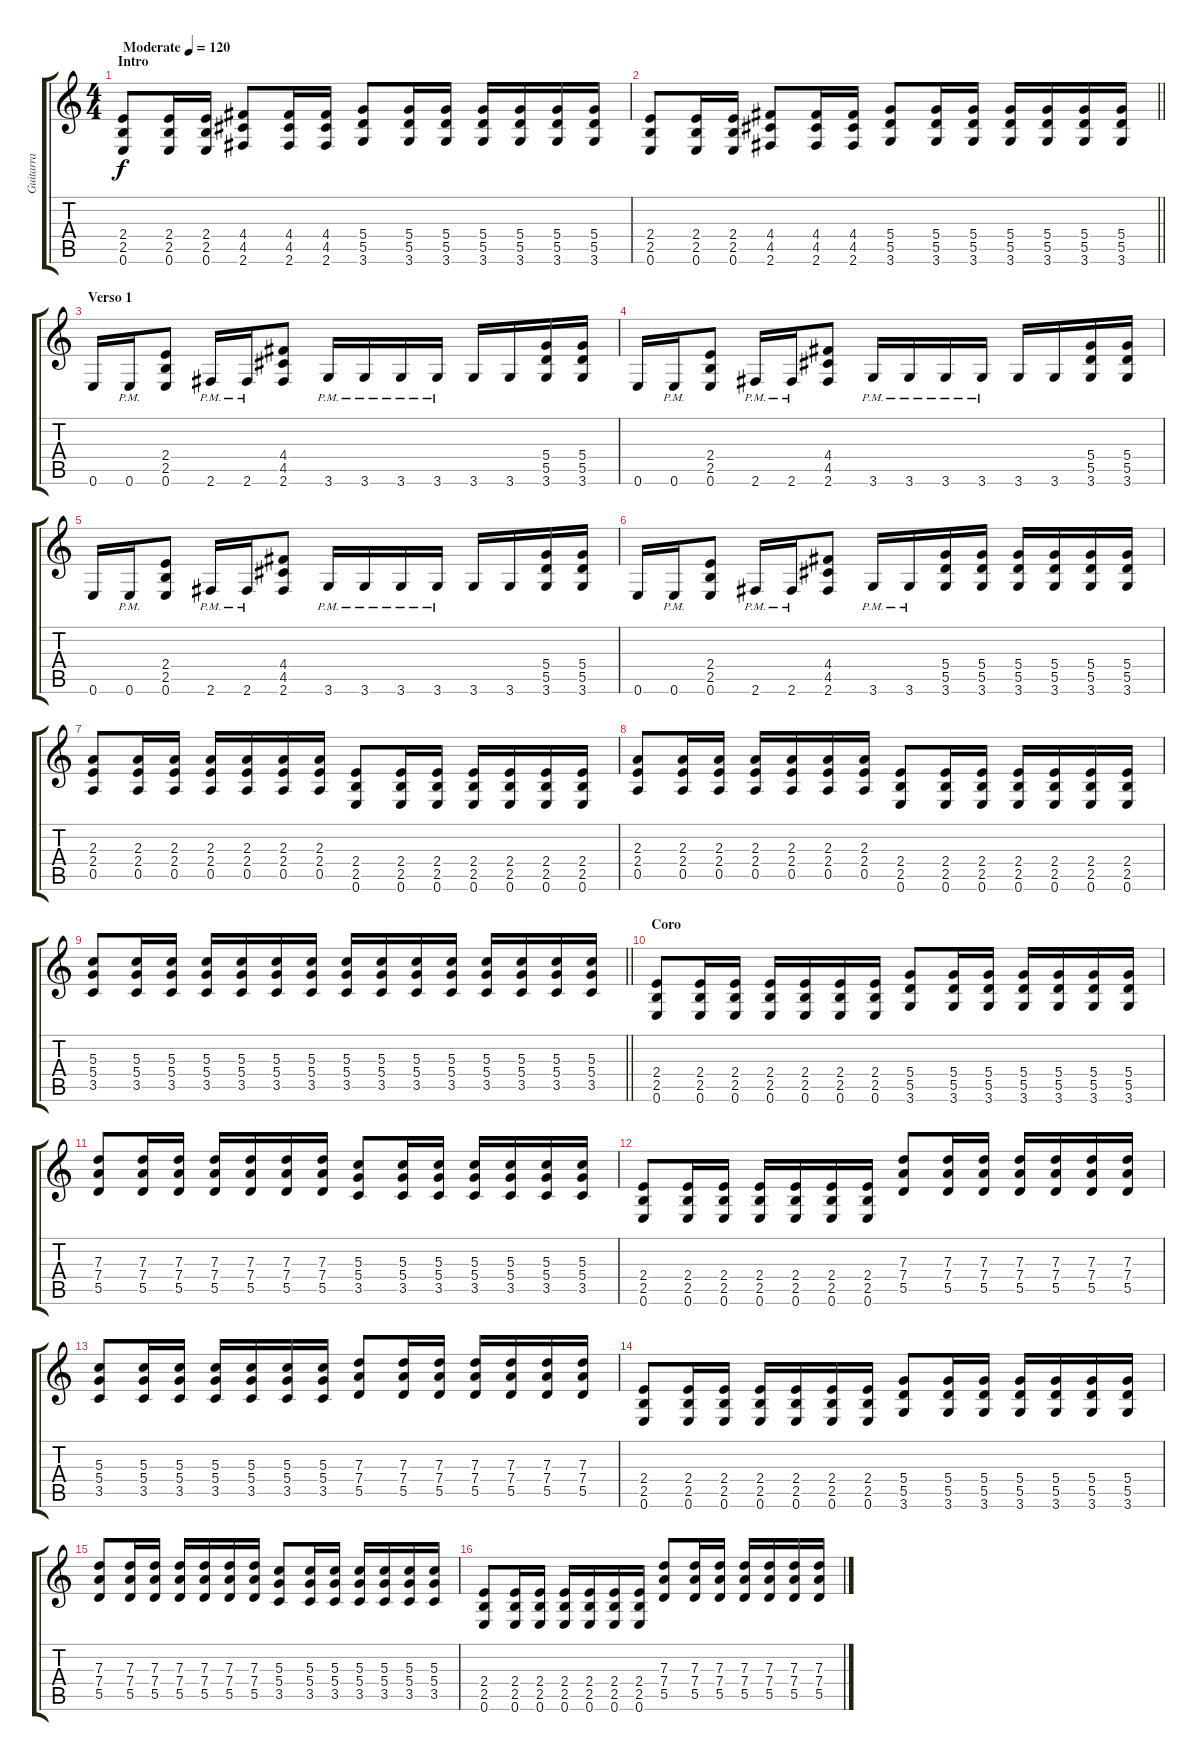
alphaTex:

\track ("Guitarra" "Guitarra") {instrument distortionguitar}
\staff {score tabs}
\tuning (E4 B3 G3 D3 A2 E2) {hide}
\ts (4 4)
\section ("" "Intro")
\tempo (120 "Moderate")
\clef g2
\ks c
(2.4 2.5 0.6).8{dy f instrument distortionguitar} (2.4 2.5 0.6).16 (2.4 2.5 0.6).16 (4.4 4.5 2.6).8 (4.4 4.5 2.6).16 (4.4 4.5 2.6).16 (5.4 5.5 3.6).8 (5.4 5.5 3.6).16 (5.4 5.5 3.6).16 (5.4 5.5 3.6).16 (5.4 5.5 3.6).16 (5.4 5.5 3.6).16 (5.4 5.5 3.6).16 |
\barLineRight lightlight
(2.4 2.5 0.6).8 (2.4 2.5 0.6).16 (2.4 2.5 0.6).16 (4.4 4.5 2.6).8 (4.4 4.5 2.6).16 (4.4 4.5 2.6).16 (5.4 5.5 3.6).8 (5.4 5.5 3.6).16 (5.4 5.5 3.6).16 (5.4 5.5 3.6).16 (5.4 5.5 3.6).16 (5.4 5.5 3.6).16 (5.4 5.5 3.6).16 |
\section ("" "Verso 1")
0.6.16 0.6{pm}.16 (2.4 2.5 0.6).8 2.6{pm}.16 2.6{pm}.16 (4.4 4.5 2.6).8 3.6{pm}.16 3.6{pm}.16 3.6{pm}.16 3.6{pm}.16 3.6.16 3.6.16 (5.4 5.5 3.6).16 (5.4 5.5 3.6).16 |
0.6.16 0.6{pm}.16 (2.4 2.5 0.6).8 2.6{pm}.16 2.6{pm}.16 (4.4 4.5 2.6).8 3.6{pm}.16 3.6{pm}.16 3.6{pm}.16 3.6{pm}.16 3.6.16 3.6.16 (5.4 5.5 3.6).16 (5.4 5.5 3.6).16 |
0.6.16 0.6{pm}.16 (2.4 2.5 0.6).8 2.6{pm}.16 2.6{pm}.16 (4.4 4.5 2.6).8 3.6{pm}.16 3.6{pm}.16 3.6{pm}.16 3.6{pm}.16 3.6.16 3.6.16 (5.4 5.5 3.6).16 (5.4 5.5 3.6).16 |
0.6.16 0.6{pm}.16 (2.4 2.5 0.6).8 2.6{pm}.16 2.6{pm}.16 (4.4 4.5 2.6).8 3.6{pm}.16 3.6{pm}.16 (5.4 5.5 3.6).16 (5.4 5.5 3.6).16 (5.4 5.5 3.6).16 (5.4 5.5 3.6).16 (5.4 5.5 3.6).16 (5.4 5.5 3.6).16 |
(2.3 2.4 0.5).8 (2.3 2.4 0.5).16 (2.3 2.4 0.5).16 (2.3 2.4 0.5).16 (2.3 2.4 0.5).16 (2.3 2.4 0.5).16 (2.3 2.4 0.5).16 (2.4 2.5 0.6).8 (2.4 2.5 0.6).16 (2.4 2.5 0.6).16 (2.4 2.5 0.6).16 (2.4 2.5 0.6).16 (2.4 2.5 0.6).16 (2.4 2.5 0.6).16 |
(2.3 2.4 0.5).8 (2.3 2.4 0.5).16 (2.3 2.4 0.5).16 (2.3 2.4 0.5).16 (2.3 2.4 0.5).16 (2.3 2.4 0.5).16 (2.3 2.4 0.5).16 (2.4 2.5 0.6).8 (2.4 2.5 0.6).16 (2.4 2.5 0.6).16 (2.4 2.5 0.6).16 (2.4 2.5 0.6).16 (2.4 2.5 0.6).16 (2.4 2.5 0.6).16 |
\barLineRight lightlight
(5.3 5.4 3.5).8 (5.3 5.4 3.5).16 (5.3 5.4 3.5).16 (5.3 5.4 3.5).16 (5.3 5.4 3.5).16 (5.3 5.4 3.5).16 (5.3 5.4 3.5).16 (5.3 5.4 3.5).16 (5.3 5.4 3.5).16 (5.3 5.4 3.5).16 (5.3 5.4 3.5).16 (5.3 5.4 3.5).16 (5.3 5.4 3.5).16 (5.3 5.4 3.5).16 (5.3 5.4 3.5).16 |
\section ("" "Coro")
(2.4 2.5 0.6).8 (2.4 2.5 0.6).16 (2.4 2.5 0.6).16 (2.4 2.5 0.6).16 (2.4 2.5 0.6).16 (2.4 2.5 0.6).16 (2.4 2.5 0.6).16 (5.4 5.5 3.6).8 (5.4 5.5 3.6).16 (5.4 5.5 3.6).16 (5.4 5.5 3.6).16 (5.4 5.5 3.6).16 (5.4 5.5 3.6).16 (5.4 5.5 3.6).16 |
(7.3 7.4 5.5).8 (7.3 7.4 5.5).16 (7.3 7.4 5.5).16 (7.3 7.4 5.5).16 (7.3 7.4 5.5).16 (7.3 7.4 5.5).16 (7.3 7.4 5.5).16 (5.3 5.4 3.5).8 (5.3 5.4 3.5).16 (5.3 5.4 3.5).16 (5.3 5.4 3.5).16 (5.3 5.4 3.5).16 (5.3 5.4 3.5).16 (5.3 5.4 3.5).16 |
(2.4 2.5 0.6).8 (2.4 2.5 0.6).16 (2.4 2.5 0.6).16 (2.4 2.5 0.6).16 (2.4 2.5 0.6).16 (2.4 2.5 0.6).16 (2.4 2.5 0.6).16 (7.3 7.4 5.5).8 (7.3 7.4 5.5).16 (7.3 7.4 5.5).16 (7.3 7.4 5.5).16 (7.3 7.4 5.5).16 (7.3 7.4 5.5).16 (7.3 7.4 5.5).16 |
(5.3 5.4 3.5).8 (5.3 5.4 3.5).16 (5.3 5.4 3.5).16 (5.3 5.4 3.5).16 (5.3 5.4 3.5).16 (5.3 5.4 3.5).16 (5.3 5.4 3.5).16 (7.3 7.4 5.5).8 (7.3 7.4 5.5).16 (7.3 7.4 5.5).16 (7.3 7.4 5.5).16 (7.3 7.4 5.5).16 (7.3 7.4 5.5).16 (7.3 7.4 5.5).16 |
(2.4 2.5 0.6).8 (2.4 2.5 0.6).16 (2.4 2.5 0.6).16 (2.4 2.5 0.6).16 (2.4 2.5 0.6).16 (2.4 2.5 0.6).16 (2.4 2.5 0.6).16 (5.4 5.5 3.6).8 (5.4 5.5 3.6).16 (5.4 5.5 3.6).16 (5.4 5.5 3.6).16 (5.4 5.5 3.6).16 (5.4 5.5 3.6).16 (5.4 5.5 3.6).16 |
(7.3 7.4 5.5).8 (7.3 7.4 5.5).16 (7.3 7.4 5.5).16 (7.3 7.4 5.5).16 (7.3 7.4 5.5).16 (7.3 7.4 5.5).16 (7.3 7.4 5.5).16 (5.3 5.4 3.5).8 (5.3 5.4 3.5).16 (5.3 5.4 3.5).16 (5.3 5.4 3.5).16 (5.3 5.4 3.5).16 (5.3 5.4 3.5).16 (5.3 5.4 3.5).16 |
(2.4 2.5 0.6).8 (2.4 2.5 0.6).16 (2.4 2.5 0.6).16 (2.4 2.5 0.6).16 (2.4 2.5 0.6).16 (2.4 2.5 0.6).16 (2.4 2.5 0.6).16 (7.3 7.4 5.5).8 (7.3 7.4 5.5).16 (7.3 7.4 5.5).16 (7.3 7.4 5.5).16 (7.3 7.4 5.5).16 (7.3 7.4 5.5).16 (7.3 7.4 5.5).16
